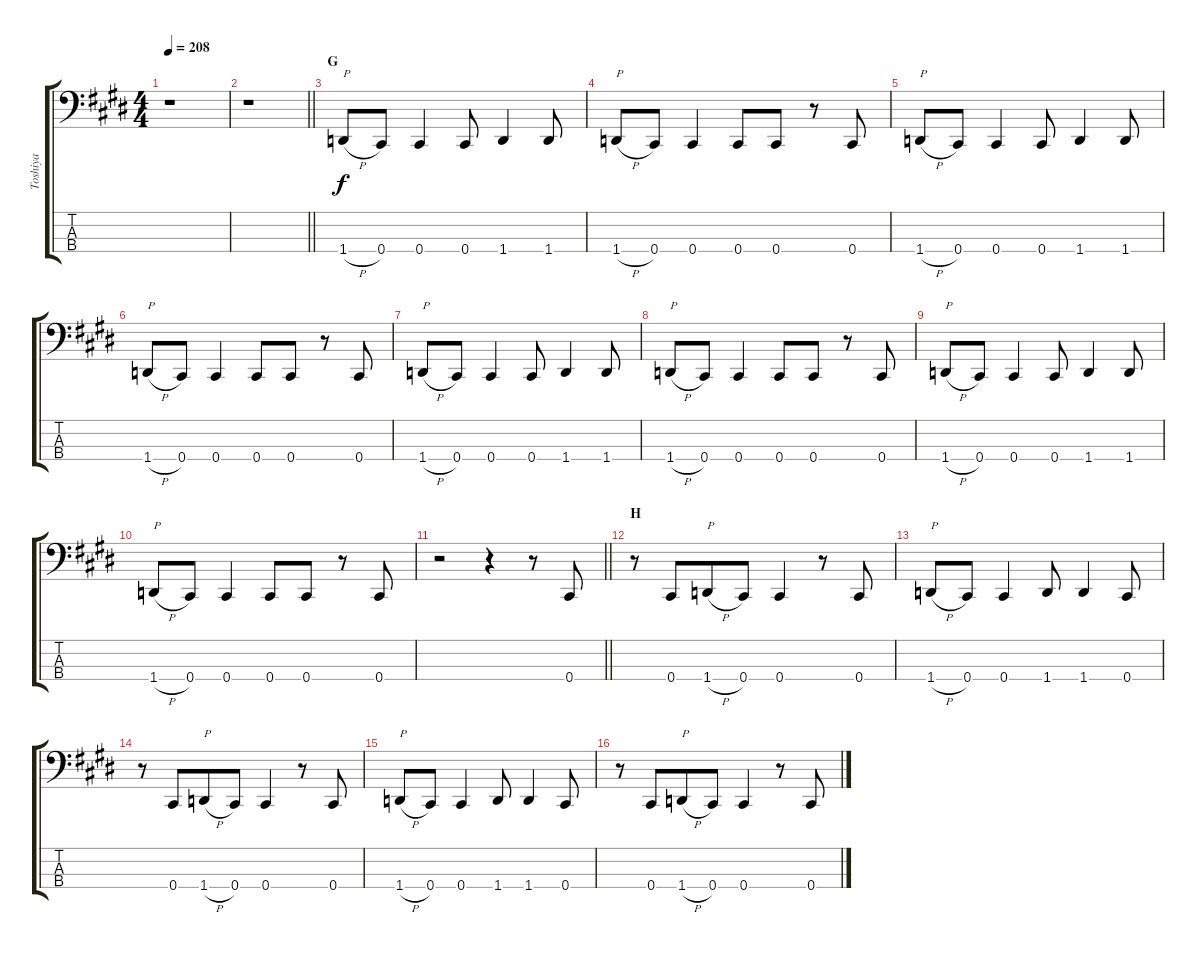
\track ("Toshiya" "Toshiya") {instrument electricbasspick}
\staff {score tabs}
\tuning (Gb2 Db2 Ab1 Db1) {hide}
\ts (4 4)
\tempo 208
\clef f4
\ks c#minor
r.1{dy f} |
\barLineRight lightlight
r.1 |
\section ("" "G")
1.4{h}.8{txt "P"} 0.4.8 0.4.4 0.4.8 1.4.4 1.4.8 |
1.4{h}.8{txt "P"} 0.4.8 0.4.4 0.4.8 0.4.8 r.8 0.4.8 |
1.4{h}.8{txt "P"} 0.4.8 0.4.4 0.4.8 1.4.4 1.4.8 |
1.4{h}.8{txt "P"} 0.4.8 0.4.4 0.4.8 0.4.8 r.8 0.4.8 |
1.4{h}.8{txt "P"} 0.4.8 0.4.4 0.4.8 1.4.4 1.4.8 |
1.4{h}.8{txt "P"} 0.4.8 0.4.4 0.4.8 0.4.8 r.8 0.4.8 |
1.4{h}.8{txt "P"} 0.4.8 0.4.4 0.4.8 1.4.4 1.4.8 |
1.4{h}.8{txt "P"} 0.4.8 0.4.4 0.4.8 0.4.8 r.8 0.4.8 |
\barLineRight lightlight
r.2 r.4 r.8 0.4.8 |
\section ("" "H")
r.8 0.4.8{beam merge} 1.4{h}.8{txt "P"} 0.4.8 0.4.4 r.8 0.4.8 |
1.4{h}.8{txt "P"} 0.4.8 0.4.4 1.4.8 1.4.4 0.4.8 |
r.8 0.4.8{beam merge} 1.4{h}.8{txt "P"} 0.4.8 0.4.4 r.8 0.4.8 |
1.4{h}.8{txt "P"} 0.4.8 0.4.4 1.4.8 1.4.4 0.4.8 |
r.8 0.4.8{beam merge} 1.4{h}.8{txt "P"} 0.4.8 0.4.4 r.8 0.4.8
